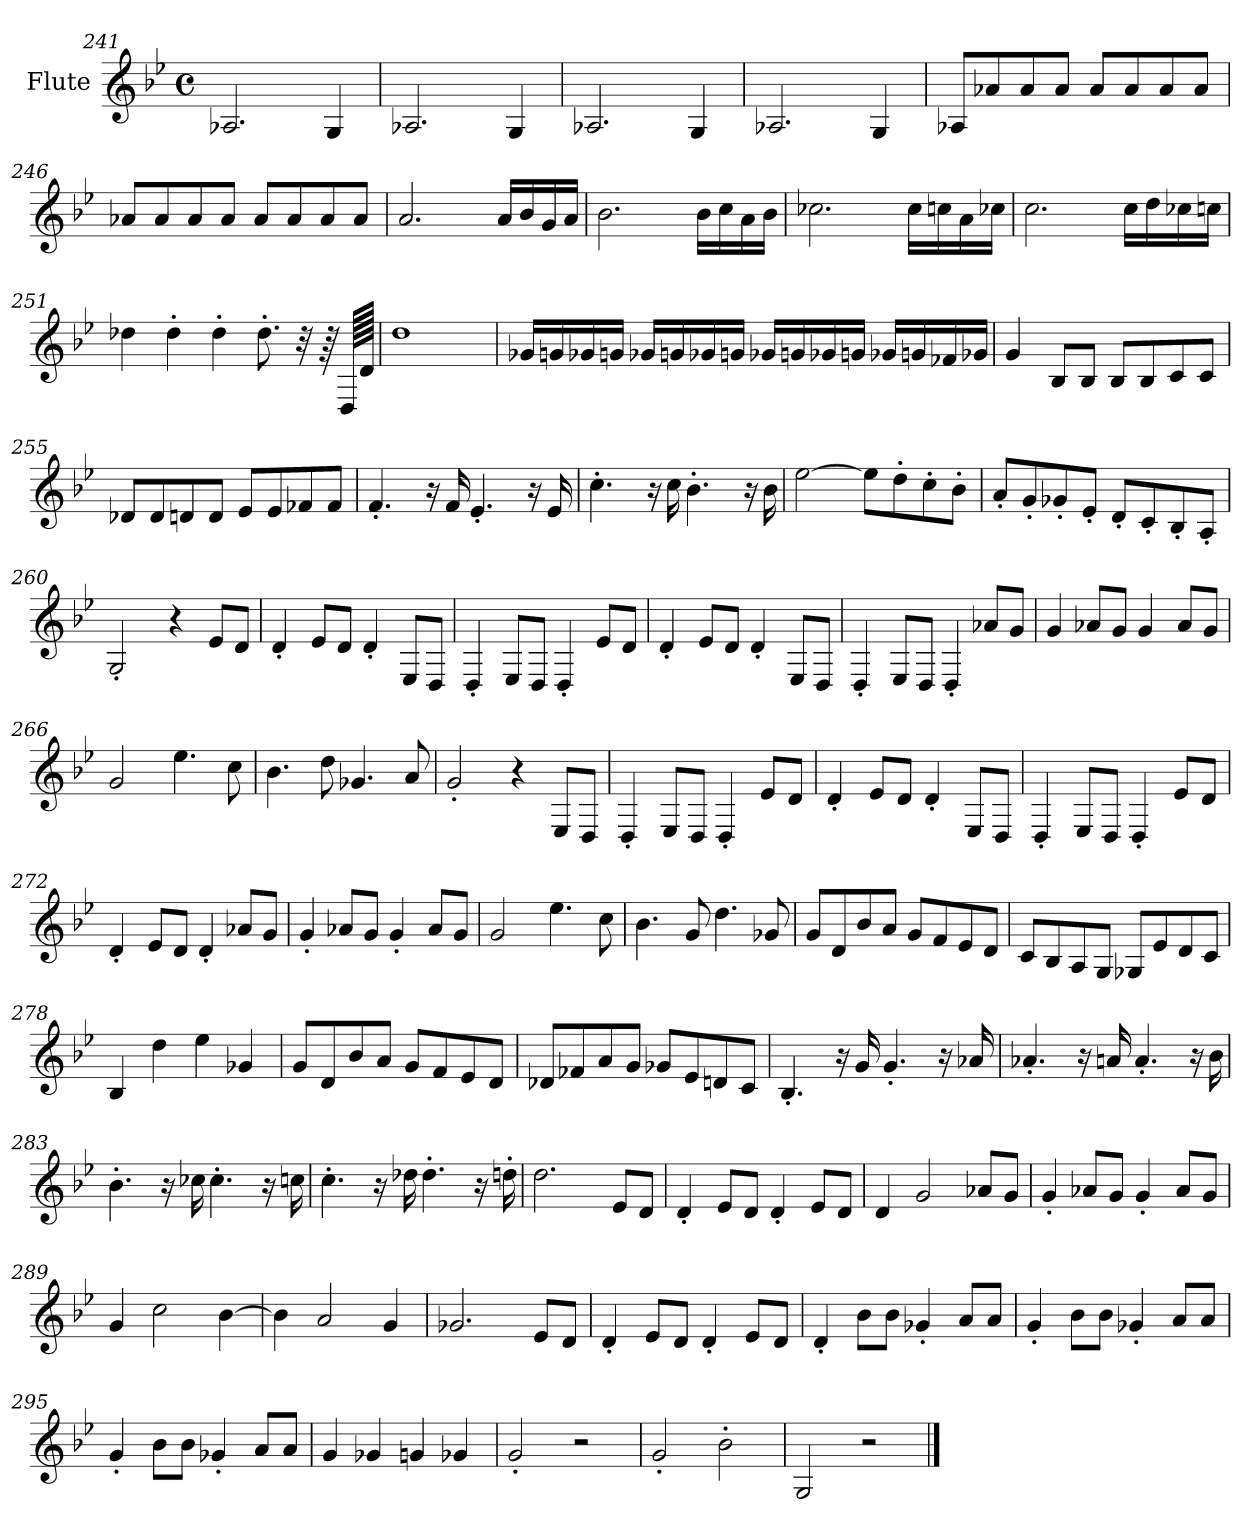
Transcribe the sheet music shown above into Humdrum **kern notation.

**kern
*part1
*staff1
*I"Flute
*I'Fl.
*clefG2
*k[b-e-]
*M4/4
*met(c)
=241
2.A-X/
4G/
=242
2.A-X/
4G/
=243
2.A-X/
4G/
=244
2.A-X/
4G/
=245
8A-X/L
8a-X/
8a-/
8a-/J
8a-/L
8a-/
8a-/
8a-/J
=246
8a-X/L
8a-/
8a-/
8a-/J
8a-/L
8a-/
8a-/
8a-/J
!!LO:LB:g=z
=247
2.a/
16a/LL
16b-/
16g/
16a/JJ
=248
2.b-\
16b-\LL
16cc\
16a\
16b-\JJ
=249
2.cc-X\
16cc-\LL
16ccn\
16a\
16cc-X\JJ
=250
2.cc\
16cc\LL
16dd\
16cc-X\
16ccn\JJ
=251
4dd-X\
4dd-'\
4dd-'\
8.dd-'\
32r
64r
128D/LLLLL
128d/JJJJJ
=252
1dd
!!LO:LB:g=z
=253
16g-X/LL
16gn/
16g-X/
16gn/JJ
16g-X/LL
16gn/
16g-X/
16gn/JJ
16g-X/LL
16gn/
16g-X/
16gn/JJ
16g-X/LL
16gn/
16f-X/
16g-X/JJ
=254
4g/
8B-/L
8B-/J
8B-/L
8B-/
8c/
8c/J
!!LO:PB:g=z
=255
8d-X/L
8d-/
8dn/
8d/J
8e-/L
8e-/
8f-X/
8f-/J
=256
4.f'/
16r
16f/
4.e-'/
16r
16e-/
=257
4.cc'\
16r
16cc\
4.b-'\
16r
16b-\
=258
[2ee-\
8ee-\L]
8dd'\
8cc'\
8b-'\J
!!LO:LB:g=z
=259
8a'/L
8g'/
8g-X'/
8e-'/J
8d'/L
8c'/
8B-'/
8A'/J
=260
2G'/
4r
8e-/L
8d/J
=261
4d'/
8e-/L
8d/J
4d'/
8E-/L
8D/J
=262
4D'/
8E-/L
8D/J
4D'/
8e-/L
8d/J
=263
4d'/
8e-/L
8d/J
4d'/
8E-/L
8D/J
!!LO:LB:g=z
=264
4D'/
8E-/L
8D/J
4D'/
8a-X/L
8g/J
=265
4g/
8a-X/L
8g/J
4g/
8a-/L
8g/J
=266
2g/
4.ee-\
8cc\
=267
4.b-\
8dd\
4.g-X/
8a/
=268
2g'/
4r
8E-/L
8D/J
=269
4D'/
8E-/L
8D/J
4D'/
8e-/L
8d/J
!!LO:LB:g=z
=270
4d'/
8e-/L
8d/J
4d'/
8E-/L
8D/J
=271
4D'/
8E-/L
8D/J
4D'/
8e-/L
8d/J
=272
4d'/
8e-/L
8d/J
4d'/
8a-X/L
8g/J
=273
4g'/
8a-X/L
8g/J
4g'/
8a-/L
8g/J
=274
2g/
4.ee-\
8cc\
=275
4.b-\
8g/
4.dd\
8g-X/
!!LO:LB:g=z
=276
8g/L
8d/
8b-/
8a/J
8g/L
8f/
8e-/
8d/J
=277
8c/L
8B-/
8A/
8G/J
8G-X/L
8e-/
8d/
8c/J
=278
4B-/
4dd\
4ee-\
4g-X/
=279
8g/L
8d/
8b-/
8a/J
8g/L
8f/
8e-/
8d/J
!!LO:LB:g=z
=280
8d-X/L
8f-X/
8a/
8g/J
8g-X/L
8e-/
8dn/
8c/J
=281
4.B-'/
16r
16g/
4.g'/
16r
16a-X/
=282
4.a-X'/
16r
16an/
4.a'/
16r
16b-\
=283
4.b-'\
16r
16cc-X\
4.cc-'\
16r
16ccn\
!!LO:LB:g=z
=284
4.cc'\
16r
16dd-X\
4.dd-'\
16r
16ddn'\
=285
2.dd\
8e-/L
8d/J
=286
4d'/
8e-/L
8d/J
4d'/
8e-/L
8d/J
=287
4d/
2g/
8a-X/L
8g/J
=288
4g'/
8a-X/L
8g/J
4g'/
8a-/L
8g/J
=289
4g/
2cc\
[4b-\
=290
4b-\]
2a/
4g/
!!LO:LB:g=z
=291
2.g-X/
8e-/L
8d/J
=292
4d'/
8e-/L
8d/J
4d'/
8e-/L
8d/J
=293
4d'/
8b-\L
8b-\J
4g-X'/
8a/L
8a/J
=294
4g'/
8b-\L
8b-\J
4g-X'/
8a/L
8a/J
=295
4g'/
8b-\L
8b-\J
4g-X'/
8a/L
8a/J
=296
4g/
4g-X/
4gn/
4g-X/
!!LO:LB:g=z
=297
2g'/
2r
=298
2g'/
2b-'\
=299
2G/
2r
==
*-
